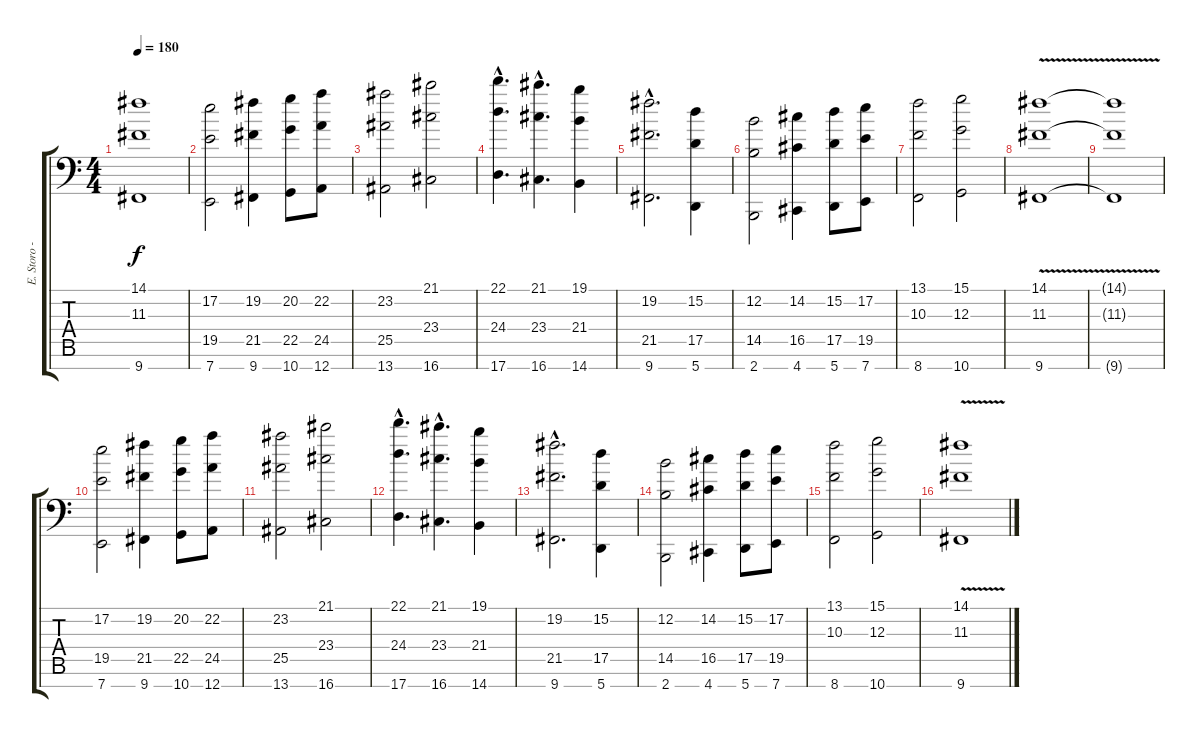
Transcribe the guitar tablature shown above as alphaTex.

\track ("E. Storo - Keyboard" "E. Storo -") {instrument choiraahs}
\staff {score tabs}
\tuning (E4 B3 G3 D3 A2 E2 A1) {hide}
\ts (4 4)
\tempo 180
\clef f4
\ks c
(14.1{t} 11.3{t} 9.7{t}).1{dy f} |
(17.2 19.5 7.7).2 (19.2 21.5 9.7).4 (20.2 22.5 10.7).8 (22.2 24.5 12.7).8 |
(23.2 25.5 13.7).2 (21.1 23.4 16.7).2 |
(22.1{hac} 24.4{hac} 17.7{hac}).4{d} (21.1{hac} 23.4{hac} 16.7{hac}).4{d} (19.1 21.4 14.7).4 |
(19.2{hac} 21.5{hac} 9.7{hac}).2{d} (15.2 17.5 5.7).4 |
(12.2 14.5 2.7).2 (14.2 16.5 4.7).4 (15.2 17.5 5.7).8 (17.2 19.5 7.7).8 |
(13.1 10.3 8.7).2 (15.1 12.3 10.7).2 |
(14.1 11.3{v} 9.7).1 |
(14.1{t} 11.3{t} 9.7{t}).1 |
(17.2 19.5 7.7).2 (19.2 21.5 9.7).4 (20.2 22.5 10.7).8 (22.2 24.5 12.7).8 |
(23.2 25.5 13.7).2 (21.1 23.4 16.7).2 |
(22.1{hac} 24.4{hac} 17.7{hac}).4{d} (21.1{hac} 23.4{hac} 16.7{hac}).4{d} (19.1 21.4 14.7).4 |
(19.2{hac} 21.5{hac} 9.7{hac}).2{d} (15.2 17.5 5.7).4 |
(12.2 14.5 2.7).2 (14.2 16.5 4.7).4 (15.2 17.5 5.7).8 (17.2 19.5 7.7).8 |
(13.1 10.3 8.7).2 (15.1 12.3 10.7).2 |
(14.1 11.3{v} 9.7).1
